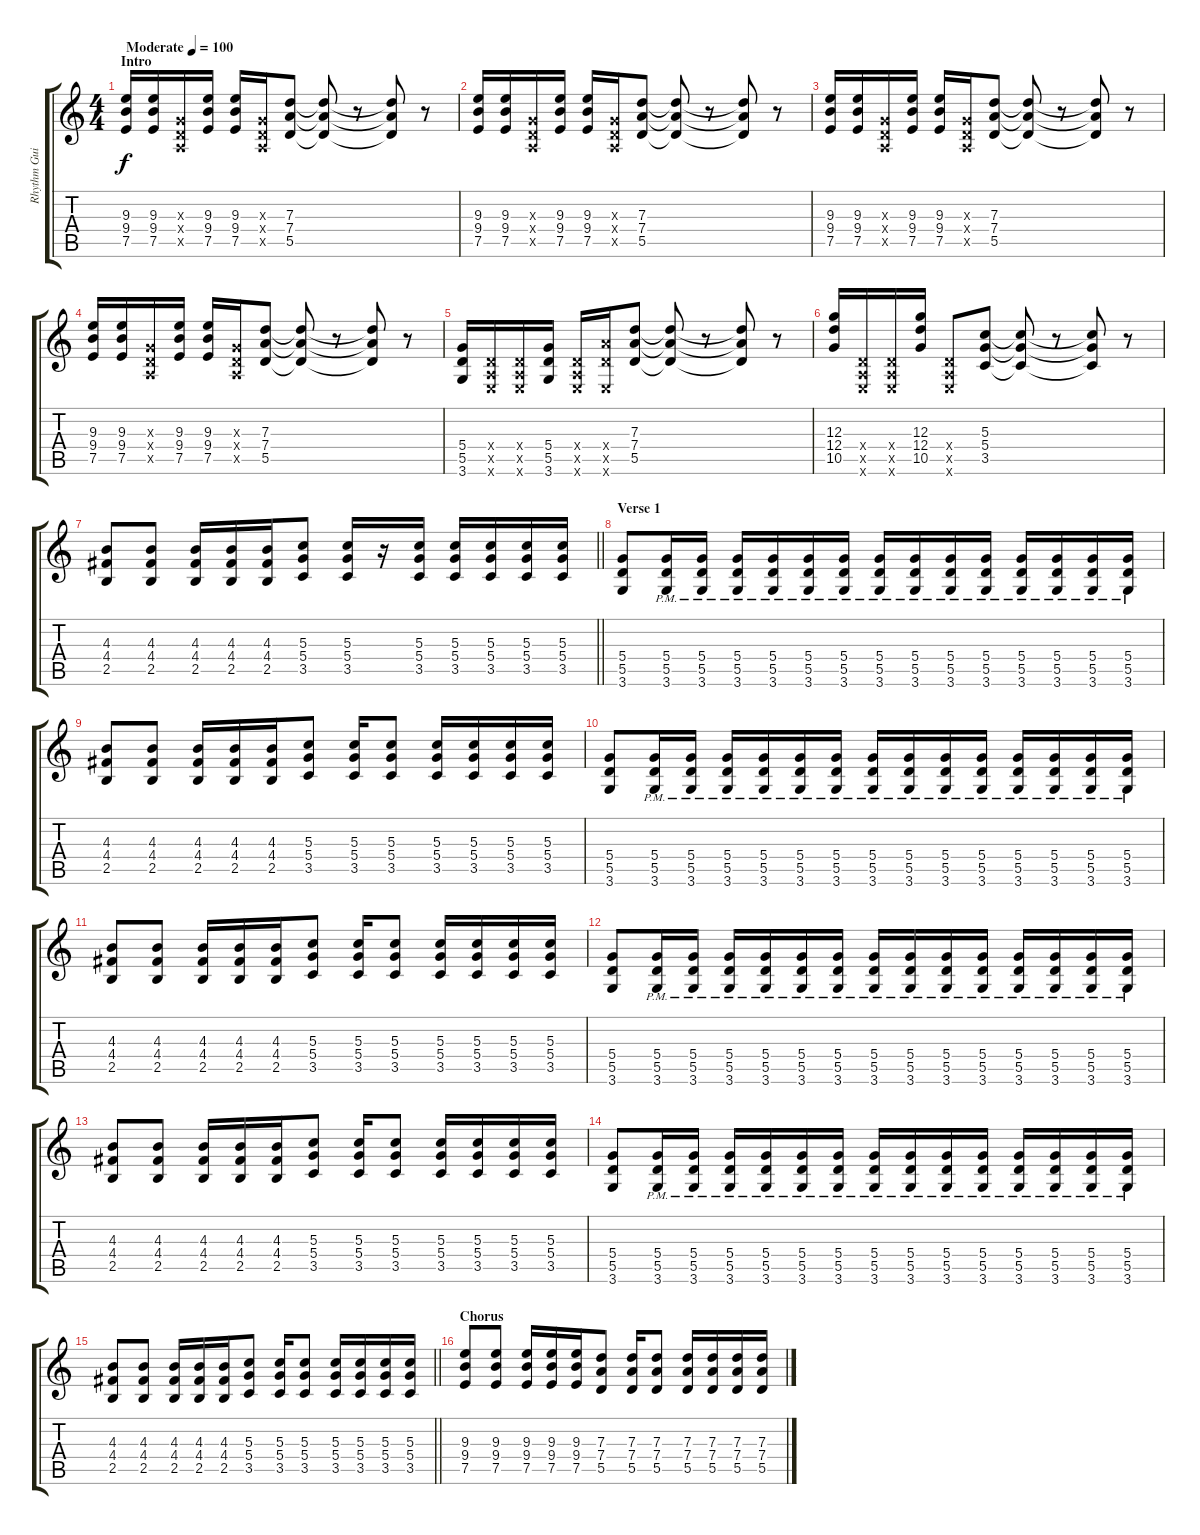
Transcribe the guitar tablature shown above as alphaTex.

\track ("Rhythm Guitar" "Rhythm Gui") {instrument overdrivenguitar}
\staff {score tabs}
\tuning (E4 B3 G3 D3 A2 E2) {hide}
\ts (4 4)
\section ("" "Intro")
\tempo (100 "Moderate")
\clef g2
\ks c
(9.3 9.4 7.5).16{dy f instrument overdrivenguitar} (9.3 9.4 7.5).16 (0.3{x} 0.4{x} 0.5{x}).16 (9.3 9.4 7.5).16 (9.3 9.4 7.5).16 (0.3{x} 0.4{x} 0.5{x}).16 (7.3 7.4 5.5).8 (7.3{t} 7.4{t} 5.5{t}).8 r.8 (7.3{t} 7.4{t} 5.5{t}).8 r.8 |
(9.3 9.4 7.5).16 (9.3 9.4 7.5).16 (0.3{x} 0.4{x} 0.5{x}).16 (9.3 9.4 7.5).16 (9.3 9.4 7.5).16 (0.3{x} 0.4{x} 0.5{x}).16 (7.3 7.4 5.5).8 (7.3{t} 7.4{t} 5.5{t}).8 r.8 (7.3{t} 7.4{t} 5.5{t}).8 r.8 |
(9.3 9.4 7.5).16 (9.3 9.4 7.5).16 (0.3{x} 0.4{x} 0.5{x}).16 (9.3 9.4 7.5).16 (9.3 9.4 7.5).16 (0.3{x} 0.4{x} 0.5{x}).16 (7.3 7.4 5.5).8 (7.3{t} 7.4{t} 5.5{t}).8 r.8 (7.3{t} 7.4{t} 5.5{t}).8 r.8 |
(9.3 9.4 7.5).16 (9.3 9.4 7.5).16 (0.3{x} 0.4{x} 0.5{x}).16 (9.3 9.4 7.5).16 (9.3 9.4 7.5).16 (0.3{x} 0.4{x} 0.5{x}).16 (7.3 7.4 5.5).8 (7.3{t} 7.4{t} 5.5{t}).8 r.8 (7.3{t} 7.4{t} 5.5{t}).8 r.8 |
(5.4 5.5 3.6).16 (0.4{x} 0.5{x} 0.6{x}).16 (0.4{x} 0.5{x} 0.6{x}).16 (5.4 5.5 3.6).16 (0.4{x} 0.5{x} 0.6{x}).16 (7.4{x} 5.5{x} 0.6{x}).16 (7.3 7.4 5.5).8 (7.3{t} 7.4{t} 5.5{t}).8 r.8 (7.3{t} 7.4{t} 5.5{t}).8 r.8 |
(12.3 12.4 10.5).16 (0.4{x} 0.5{x} 0.6{x}).16 (0.4{x} 0.5{x} 0.6{x}).16 (12.3 12.4 10.5).16 (0.4{x} 0.5{x} 0.6{x}).8 (5.3 5.4 3.5).8 (5.3{t} 5.4{t} 3.5{t}).8 r.8 (5.3{t} 5.4{t} 3.5{t}).8 r.8 |
\barLineRight lightlight
(4.3 4.4 2.5).8 (4.3 4.4 2.5).8 (4.3 4.4 2.5).16 (4.3 4.4 2.5).16 (4.3 4.4 2.5).16 (5.3 5.4 3.5).8 (5.3 5.4 3.5).16 r.16 (5.3 5.4 3.5).16 (5.3 5.4 3.5).16 (5.3 5.4 3.5).16 (5.3 5.4 3.5).16 (5.3 5.4 3.5).16 |
\section ("" "Verse 1")
(5.4 5.5 3.6).8 (5.4{pm} 5.5{pm} 3.6{pm}).16 (5.4{pm} 5.5{pm} 3.6{pm}).16 (5.4{pm} 5.5{pm} 3.6{pm}).16 (5.4{pm} 5.5{pm} 3.6{pm}).16 (5.4{pm} 5.5{pm} 3.6{pm}).16 (5.4{pm} 5.5{pm} 3.6{pm}).16 (5.4{pm} 5.5{pm} 3.6{pm}).16 (5.4{pm} 5.5{pm} 3.6{pm}).16 (5.4{pm} 5.5{pm} 3.6{pm}).16 (5.4{pm} 5.5{pm} 3.6{pm}).16 (5.4{pm} 5.5{pm} 3.6{pm}).16 (5.4{pm} 5.5{pm} 3.6{pm}).16 (5.4{pm} 5.5{pm} 3.6{pm}).16 (5.4{pm} 5.5{pm} 3.6{pm}).16 |
(4.3 4.4 2.5).8 (4.3 4.4 2.5).8 (4.3 4.4 2.5).16 (4.3 4.4 2.5).16 (4.3 4.4 2.5).16 (5.3 5.4 3.5).8 (5.3 5.4 3.5).16 (5.3 5.4 3.5).8 (5.3 5.4 3.5).16 (5.3 5.4 3.5).16 (5.3 5.4 3.5).16 (5.3 5.4 3.5).16 |
(5.4 5.5 3.6).8 (5.4{pm} 5.5{pm} 3.6{pm}).16 (5.4{pm} 5.5{pm} 3.6{pm}).16 (5.4{pm} 5.5{pm} 3.6{pm}).16 (5.4{pm} 5.5{pm} 3.6{pm}).16 (5.4{pm} 5.5{pm} 3.6{pm}).16 (5.4{pm} 5.5{pm} 3.6{pm}).16 (5.4{pm} 5.5{pm} 3.6{pm}).16 (5.4{pm} 5.5{pm} 3.6{pm}).16 (5.4{pm} 5.5{pm} 3.6{pm}).16 (5.4{pm} 5.5{pm} 3.6{pm}).16 (5.4{pm} 5.5{pm} 3.6{pm}).16 (5.4{pm} 5.5{pm} 3.6{pm}).16 (5.4{pm} 5.5{pm} 3.6{pm}).16 (5.4{pm} 5.5{pm} 3.6{pm}).16 |
(4.3 4.4 2.5).8 (4.3 4.4 2.5).8 (4.3 4.4 2.5).16 (4.3 4.4 2.5).16 (4.3 4.4 2.5).16 (5.3 5.4 3.5).8 (5.3 5.4 3.5).16 (5.3 5.4 3.5).8 (5.3 5.4 3.5).16 (5.3 5.4 3.5).16 (5.3 5.4 3.5).16 (5.3 5.4 3.5).16 |
(5.4 5.5 3.6).8 (5.4{pm} 5.5{pm} 3.6{pm}).16 (5.4{pm} 5.5{pm} 3.6{pm}).16 (5.4{pm} 5.5{pm} 3.6{pm}).16 (5.4{pm} 5.5{pm} 3.6{pm}).16 (5.4{pm} 5.5{pm} 3.6{pm}).16 (5.4{pm} 5.5{pm} 3.6{pm}).16 (5.4{pm} 5.5{pm} 3.6{pm}).16 (5.4{pm} 5.5{pm} 3.6{pm}).16 (5.4{pm} 5.5{pm} 3.6{pm}).16 (5.4{pm} 5.5{pm} 3.6{pm}).16 (5.4{pm} 5.5{pm} 3.6{pm}).16 (5.4{pm} 5.5{pm} 3.6{pm}).16 (5.4{pm} 5.5{pm} 3.6{pm}).16 (5.4{pm} 5.5{pm} 3.6{pm}).16 |
(4.3 4.4 2.5).8 (4.3 4.4 2.5).8 (4.3 4.4 2.5).16 (4.3 4.4 2.5).16 (4.3 4.4 2.5).16 (5.3 5.4 3.5).8 (5.3 5.4 3.5).16 (5.3 5.4 3.5).8 (5.3 5.4 3.5).16 (5.3 5.4 3.5).16 (5.3 5.4 3.5).16 (5.3 5.4 3.5).16 |
(5.4 5.5 3.6).8 (5.4{pm} 5.5{pm} 3.6{pm}).16 (5.4{pm} 5.5{pm} 3.6{pm}).16 (5.4{pm} 5.5{pm} 3.6{pm}).16 (5.4{pm} 5.5{pm} 3.6{pm}).16 (5.4{pm} 5.5{pm} 3.6{pm}).16 (5.4{pm} 5.5{pm} 3.6{pm}).16 (5.4{pm} 5.5{pm} 3.6{pm}).16 (5.4{pm} 5.5{pm} 3.6{pm}).16 (5.4{pm} 5.5{pm} 3.6{pm}).16 (5.4{pm} 5.5{pm} 3.6{pm}).16 (5.4{pm} 5.5{pm} 3.6{pm}).16 (5.4{pm} 5.5{pm} 3.6{pm}).16 (5.4{pm} 5.5{pm} 3.6{pm}).16 (5.4{pm} 5.5{pm} 3.6{pm}).16 |
\barLineRight lightlight
(4.3 4.4 2.5).8 (4.3 4.4 2.5).8 (4.3 4.4 2.5).16 (4.3 4.4 2.5).16 (4.3 4.4 2.5).16 (5.3 5.4 3.5).8 (5.3 5.4 3.5).16 (5.3 5.4 3.5).8 (5.3 5.4 3.5).16 (5.3 5.4 3.5).16 (5.3 5.4 3.5).16 (5.3 5.4 3.5).16 |
\section ("" "Chorus")
(9.3 9.4 7.5).8 (9.3 9.4 7.5).8 (9.3 9.4 7.5).16 (9.3 9.4 7.5).16 (9.3 9.4 7.5).16 (7.3 7.4 5.5).8 (7.3 7.4 5.5).16 (7.3 7.4 5.5).8 (7.3 7.4 5.5).16 (7.3 7.4 5.5).16 (7.3 7.4 5.5).16 (7.3 7.4 5.5).16
